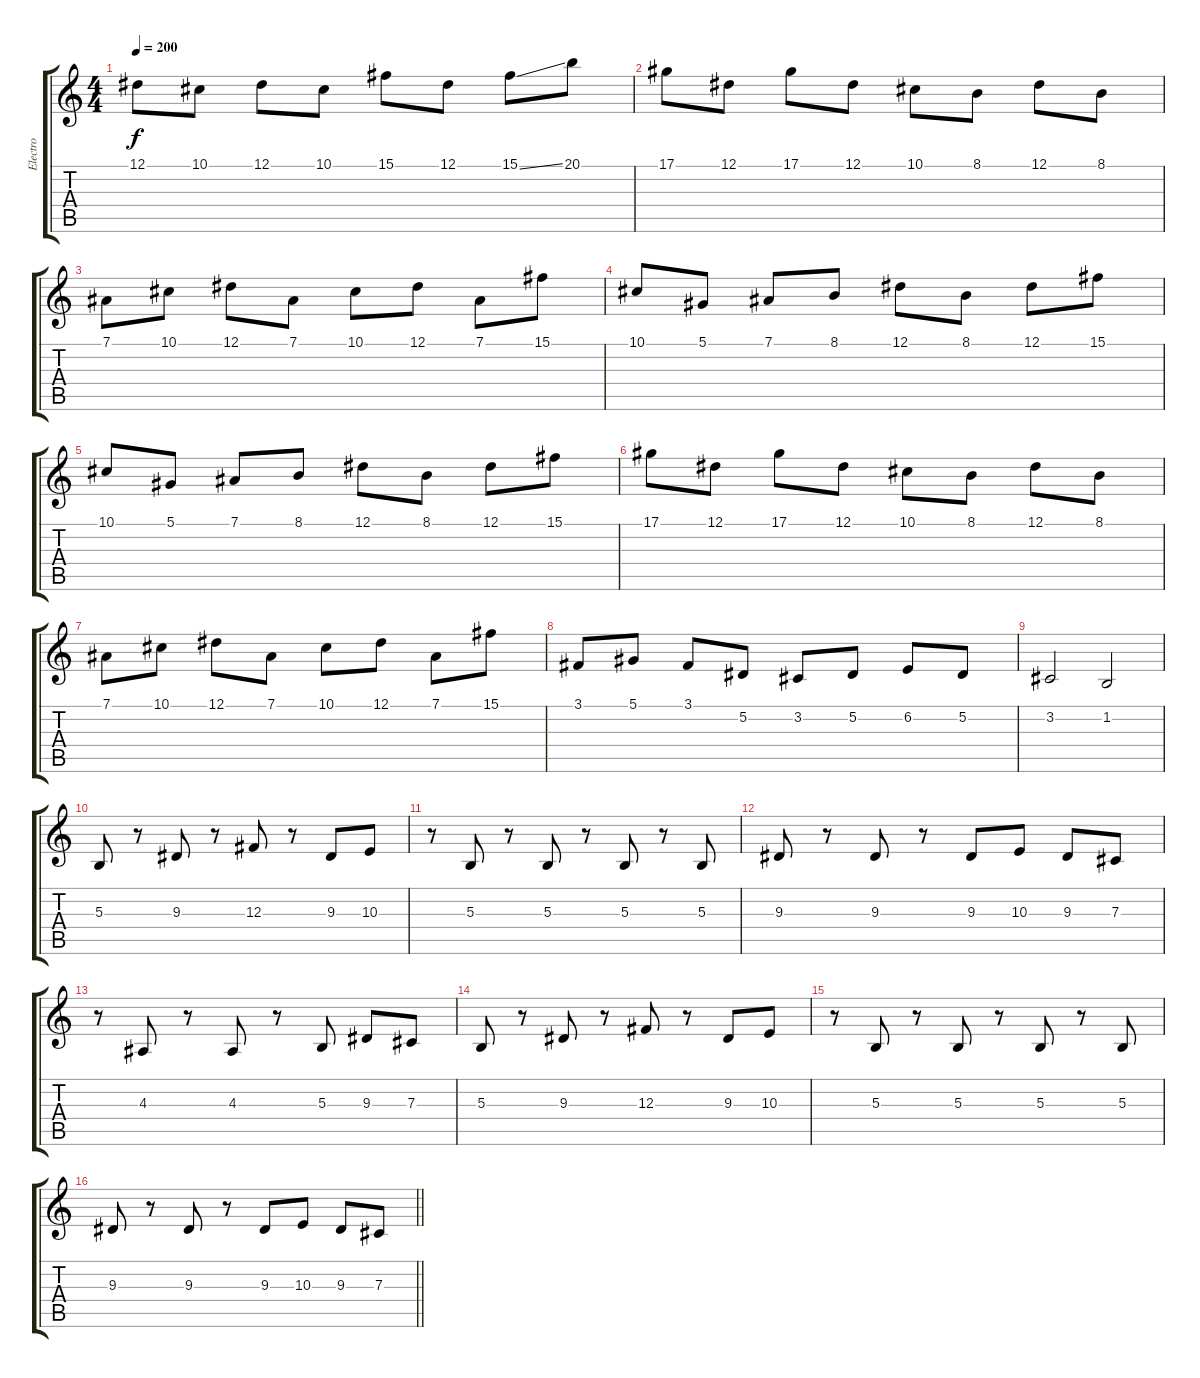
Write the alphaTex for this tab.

\track ("Electro" "Electro") {instrument lead2sawtooth}
\staff {score tabs}
\tuning (Eb4 Bb3 Gb3 Db3 Ab2 Eb2) {hide}
\ts (4 4)
\tempo 200
\clef g2
\ks c
12.1.8{dy f} 10.1.8 12.1.8 10.1.8 15.1.8 12.1.8 15.1{ss}.8 20.1.8 |
17.1.8 12.1.8 17.1.8 12.1.8 10.1.8 8.1.8 12.1.8 8.1.8 |
7.1.8 10.1.8 12.1.8 7.1.8 10.1.8 12.1.8 7.1.8 15.1.8 |
10.1.8 5.1.8 7.1.8 8.1.8 12.1.8 8.1.8 12.1.8 15.1.8 |
10.1.8 5.1.8 7.1.8 8.1.8 12.1.8 8.1.8 12.1.8 15.1.8 |
17.1.8 12.1.8 17.1.8 12.1.8 10.1.8 8.1.8 12.1.8 8.1.8 |
7.1.8 10.1.8 12.1.8 7.1.8 10.1.8 12.1.8 7.1.8 15.1.8 |
3.1.8 5.1.8 3.1.8 5.2.8 3.2.8 5.2.8 6.2.8 5.2.8 |
3.2.2 1.2.2 |
5.3.8 r.8 9.3.8 r.8 12.3.8 r.8 9.3.8 10.3.8 |
r.8 5.3.8 r.8 5.3.8 r.8 5.3.8 r.8 5.3.8 |
9.3.8 r.8 9.3.8 r.8 9.3.8 10.3.8 9.3.8 7.3.8 |
r.8 4.3.8 r.8 4.3.8 r.8 5.3.8 9.3.8 7.3.8 |
5.3.8 r.8 9.3.8 r.8 12.3.8 r.8 9.3.8 10.3.8 |
r.8 5.3.8 r.8 5.3.8 r.8 5.3.8 r.8 5.3.8 |
\barLineRight lightlight
9.3.8 r.8 9.3.8 r.8 9.3.8 10.3.8 9.3.8 7.3.8
